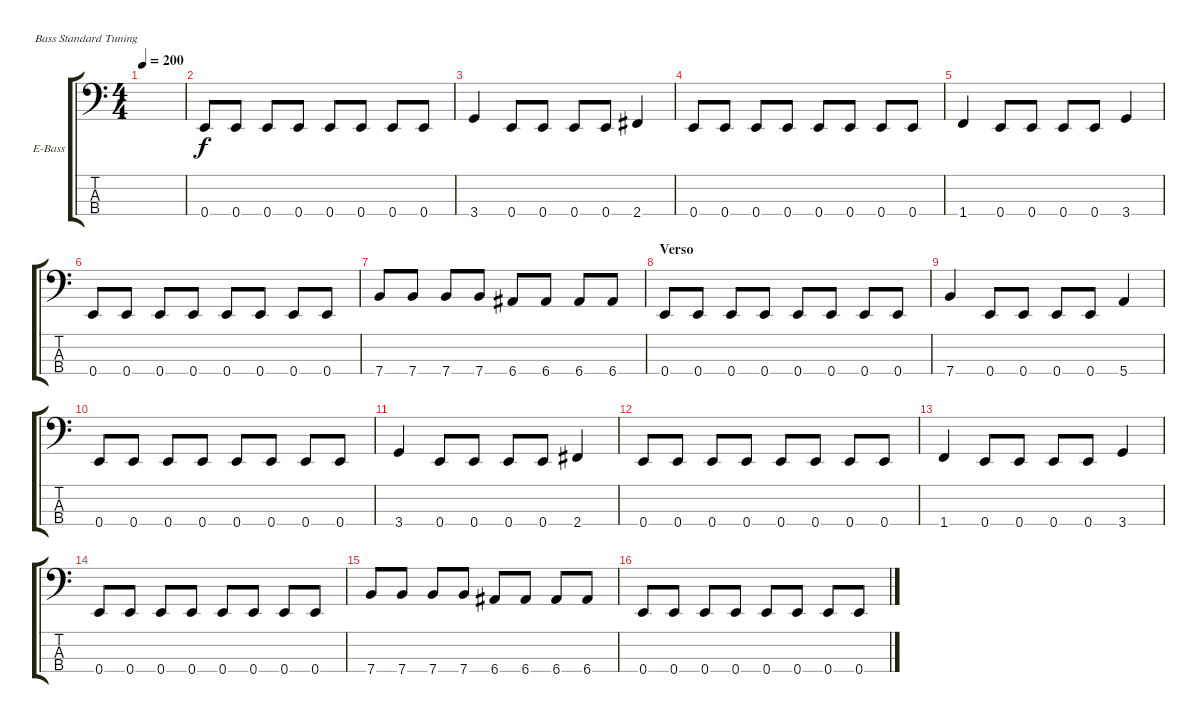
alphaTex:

\defaultSystemsLayout 4
\bracketExtendMode groupsimilarinstruments
\firstSystemTrackNameOrientation horizontal
\otherSystemsTrackNameOrientation horizontal
\track ("Electric Bass" "E-Bass") {instrument electricbassfinger}
\staff {score tabs}
\tuning (G2 D2 A1 E1)
\ts (4 4)
\tempo 200
\clef f4
\ks c
|
0.4.8{dy f} 0.4.8 0.4.8 0.4.8 0.4.8 0.4.8 0.4.8 0.4.8 |
3.4.4 0.4.8 0.4.8 0.4.8 0.4.8 2.4.4 |
0.4.8 0.4.8 0.4.8 0.4.8 0.4.8 0.4.8 0.4.8 0.4.8 |
1.4.4 0.4.8 0.4.8 0.4.8 0.4.8 3.4.4 |
0.4.8 0.4.8 0.4.8 0.4.8 0.4.8 0.4.8 0.4.8 0.4.8 |
7.4.8 7.4.8 7.4.8 7.4.8 6.4.8 6.4.8 6.4.8 6.4.8 |
\section ("" "Verso")
0.4.8 0.4.8 0.4.8 0.4.8 0.4.8 0.4.8 0.4.8 0.4.8 |
7.4.4 0.4.8 0.4.8 0.4.8 0.4.8 5.4.4 |
0.4.8 0.4.8 0.4.8 0.4.8 0.4.8 0.4.8 0.4.8 0.4.8 |
3.4.4 0.4.8 0.4.8 0.4.8 0.4.8 2.4.4 |
0.4.8 0.4.8 0.4.8 0.4.8 0.4.8 0.4.8 0.4.8 0.4.8 |
1.4.4 0.4.8 0.4.8 0.4.8 0.4.8 3.4.4 |
0.4.8 0.4.8 0.4.8 0.4.8 0.4.8 0.4.8 0.4.8 0.4.8 |
7.4.8 7.4.8 7.4.8 7.4.8 6.4.8 6.4.8 6.4.8 6.4.8 |
0.4.8 0.4.8 0.4.8 0.4.8 0.4.8 0.4.8 0.4.8 0.4.8
